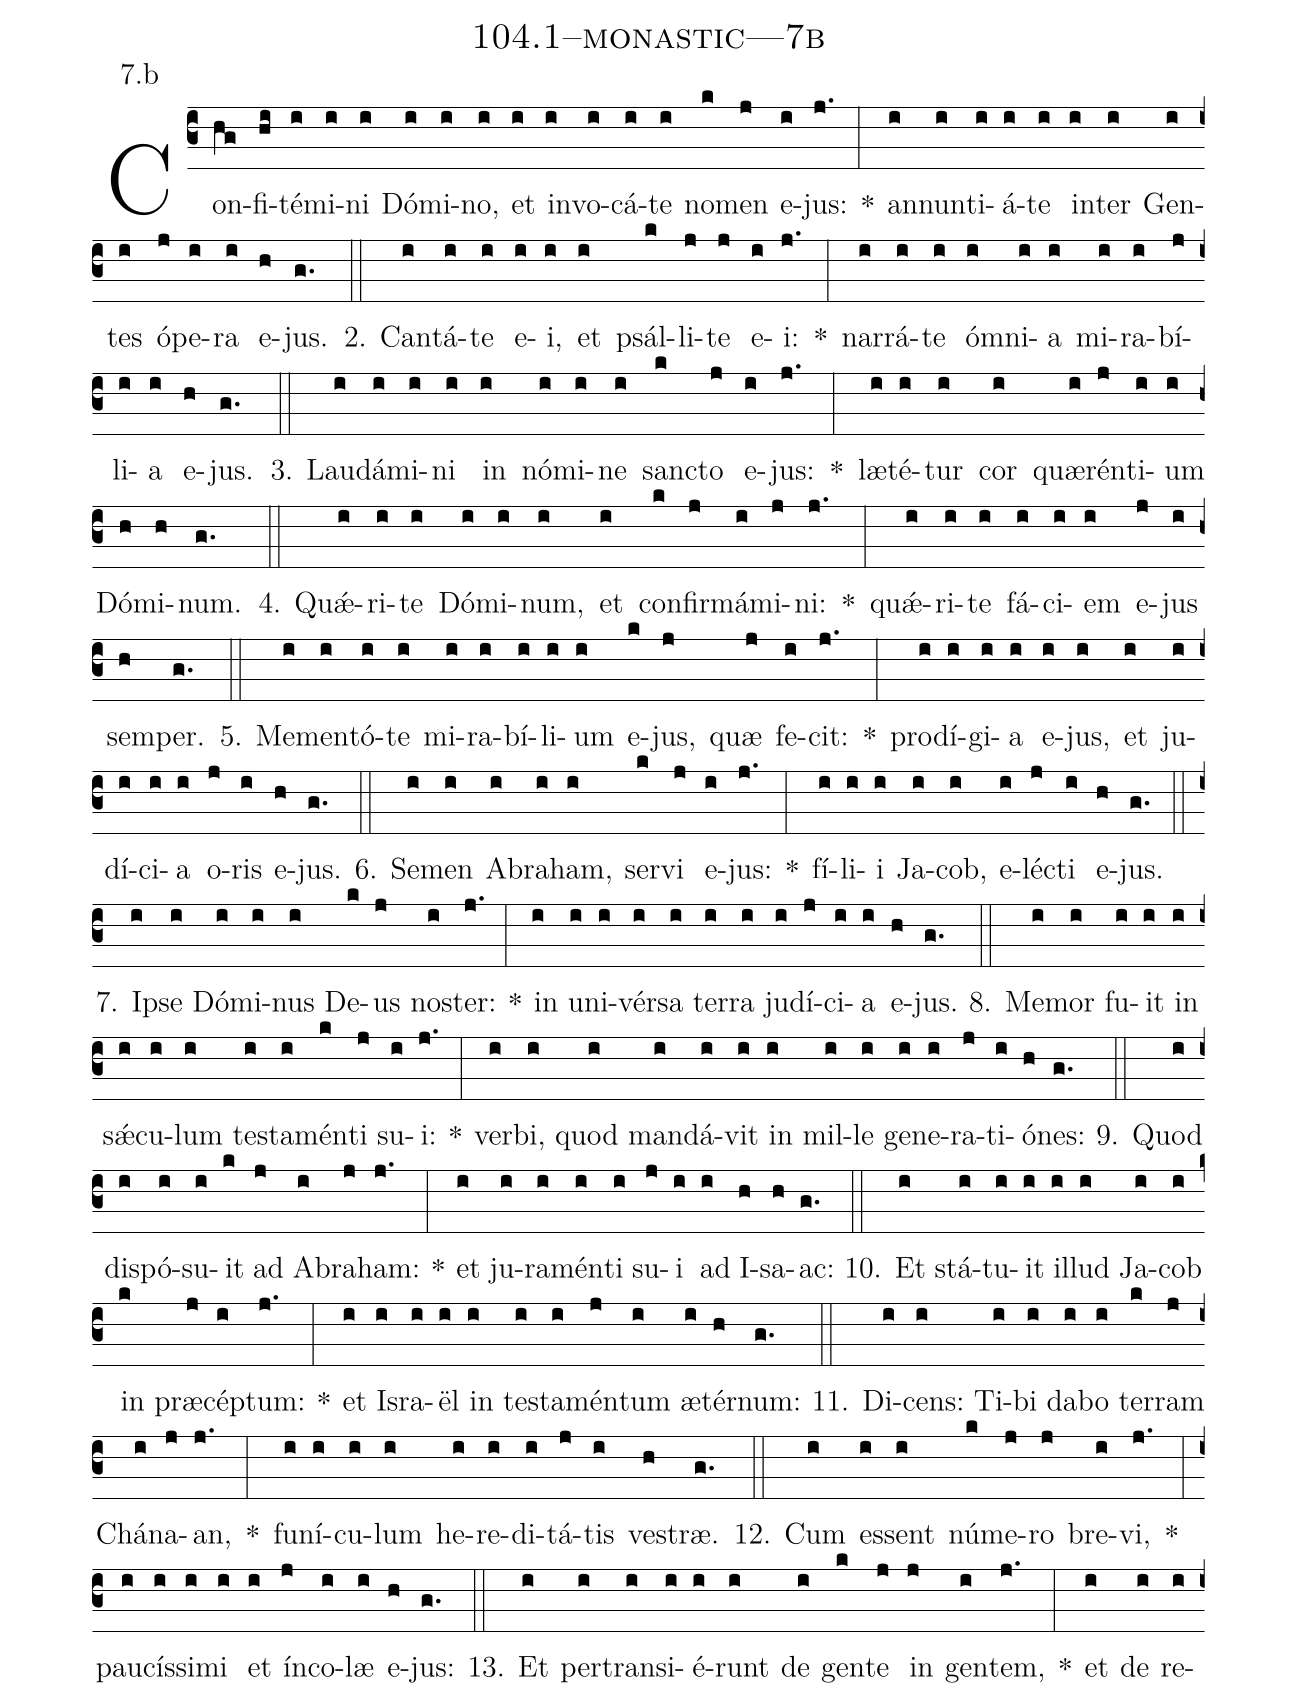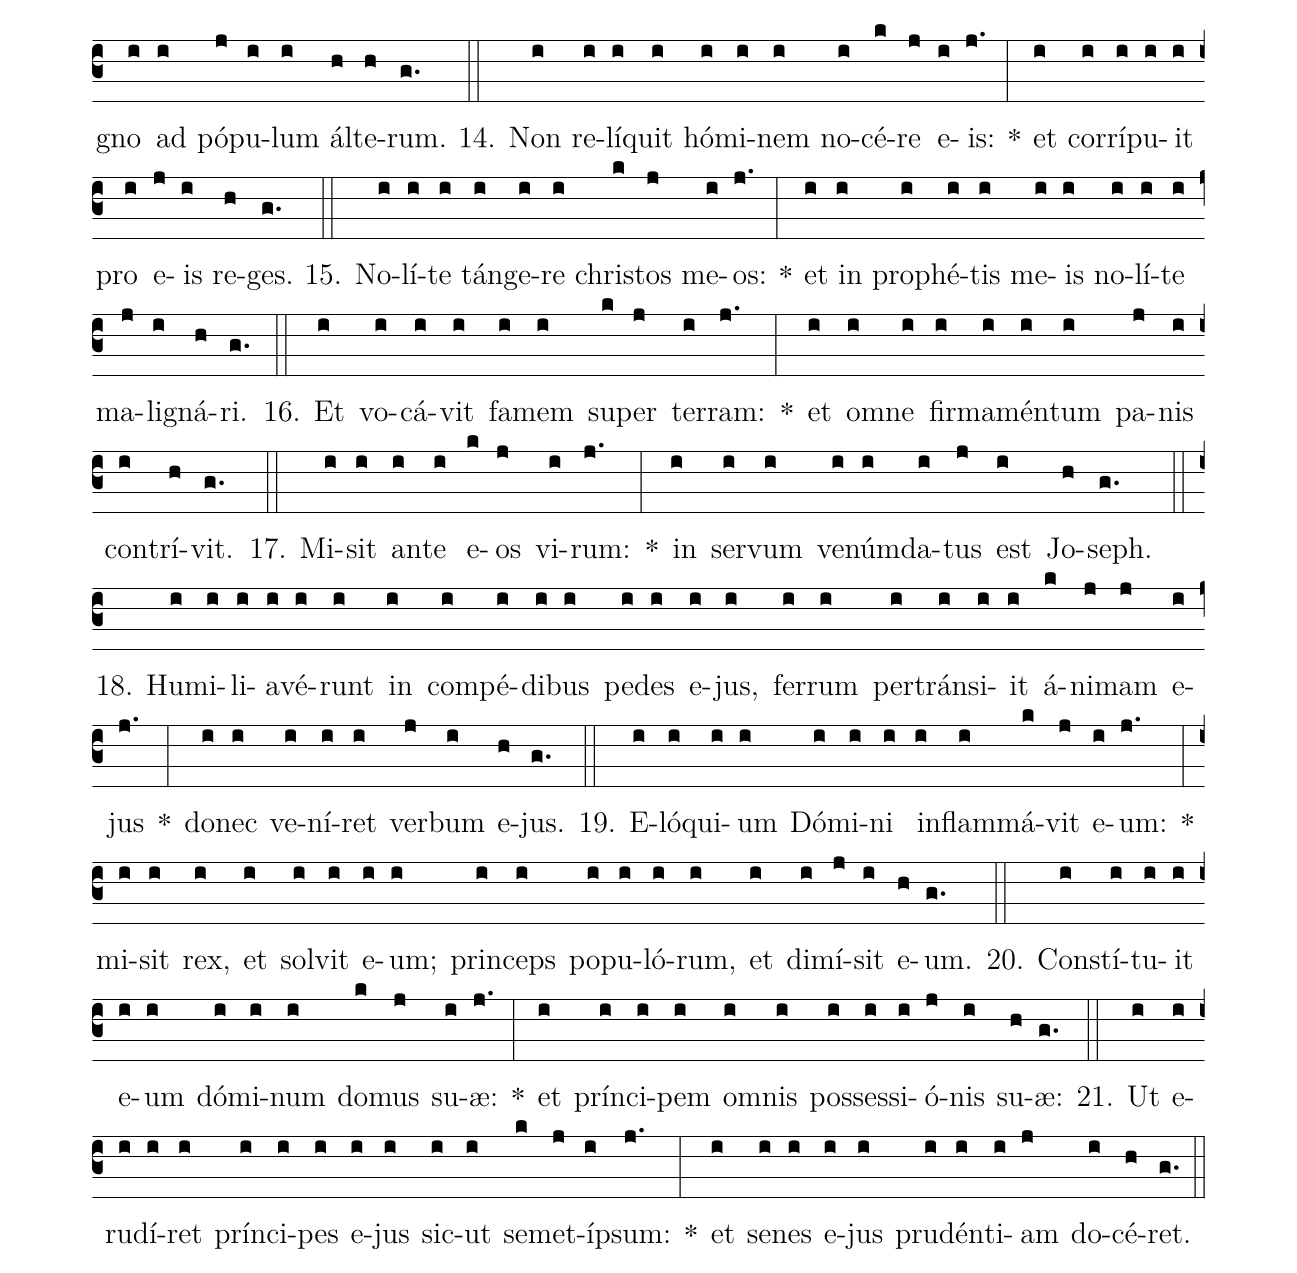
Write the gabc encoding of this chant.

name: 104.1--monastic---7b;
annotation: 7.b;
%%
(c3)Con(hg)fi(hi)té(i)mi(i)ni(i) Dó(i)mi(i)no,(i) et(i) in(i)vo(i)cá(i)te(i) no(k)men(j) e(i)jus:(j.) *(:) an(i)nun(i)ti(i)á(i)te(i) in(i)ter(i) Gen(i)tes(i) ó(j)pe(i)ra(i) e(h)jus.(g.) (::)
2. Can(i)tá(i)te(i) e(i)i,(i) et(i) psál(k)li(j)te(j) e(i)i:(j.) *(:) nar(i)rá(i)te(i) óm(i)ni(i)a(i) mi(i)ra(i)bí(j)li(i)a(i) e(h)jus.(g.) (::)
3. Lau(i)dá(i)mi(i)ni(i) in(i) nó(i)mi(i)ne(i) sanc(k)to(j) e(i)jus:(j.) *(:) læ(i)té(i)tur(i) cor(i) quæ(i)rén(j)ti(i)um(i) Dó(h)mi(h)num.(g.) (::)
4. Quǽ(i)ri(i)te(i) Dó(i)mi(i)num,(i) et(i) con(k)fir(j)má(i)mi(j)ni:(j.) *(:) quǽ(i)ri(i)te(i) fá(i)ci(i)em(i) e(j)jus(i) sem(h)per.(g.) (::)
5. Me(i)men(i)tó(i)te(i) mi(i)ra(i)bí(i)li(i)um(i) e(k)jus,(j) quæ(j) fe(i)cit:(j.) *(:) prod(i)í(i)gi(i)a(i) e(i)jus,(i) et(i) ju(i)dí(i)ci(i)a(i) o(j)ris(i) e(h)jus.(g.) (::)
6. Se(i)men(i) A(i)bra(i)ham,(i) ser(k)vi(j) e(i)jus:(j.) *(:) fí(i)li(i)i(i) Ja(i)cob,(i) e(i)léc(j)ti(i) e(h)jus.(g.) (::)
7. Ip(i)se(i) Dó(i)mi(i)nus(i) De(k)us(j) nos(i)ter:(j.) *(:) in(i) u(i)ni(i)vér(i)sa(i) ter(i)ra(i) ju(i)dí(j)ci(i)a(i) e(h)jus.(g.) (::)
8. Me(i)mor(i) fu(i)it(i) in(i) sǽ(i)cu(i)lum(i) tes(i)ta(i)mén(k)ti(j) su(i)i:(j.) *(:) ver(i)bi,(i) quod(i) man(i)dá(i)vit(i) in(i) mil(i)le(i) ge(i)ne(i)ra(j)ti(i)ó(h)nes:(g.) (::)
9. Quod(i) dis(i)pó(i)su(i)it(k) ad(j) A(i)bra(j)ham:(j.) *(:) et(i) ju(i)ra(i)mén(i)ti(i) su(j)i(i) ad(i) I(h)sa(h)ac:(g.) (::)
10. Et(i) stá(i)tu(i)it(i) il(i)lud(i) Ja(i)cob(i) in(k) præ(j)cép(i)tum:(j.) *(:) et(i) Is(i)ra(i)ël(i) in(i) tes(i)ta(i)mén(j)tum(i) æ(i)tér(h)num:(g.) (::)
11. Di(i)cens:(i) Ti(i)bi(i) da(i)bo(i) ter(k)ram(j) Chá(i)na(j)an,(j.) *(:) fu(i)ní(i)cu(i)lum(i) he(i)re(i)di(i)tá(j)tis(i) ves(h)træ.(g.) (::)
12. Cum(i) es(i)sent(i) nú(k)me(j)ro(j) bre(i)vi,(j.) *(:) pau(i)cís(i)si(i)mi(i) et(i) ín(j)co(i)læ(i) e(h)jus:(g.) (::)
13. Et(i) per(i)trans(i)i(i)é(i)runt(i) de(i) gen(k)te(j) in(j) gen(i)tem,(j.) *(:) et(i) de(i) re(i)gno(i) ad(i) pó(j)pu(i)lum(i) ál(h)te(h)rum.(g.) (::)
14. Non(i) re(i)lí(i)quit(i) hó(i)mi(i)nem(i) no(i)cé(k)re(j) e(i)is:(j.) *(:) et(i) cor(i)rí(i)pu(i)it(i) pro(i) e(j)is(i) re(h)ges.(g.) (::)
15. No(i)lí(i)te(i) tán(i)ge(i)re(i) chris(k)tos(j) me(i)os:(j.) *(:) et(i) in(i) pro(i)phé(i)tis(i) me(i)is(i) no(i)lí(i)te(i) ma(j)li(i)gná(h)ri.(g.) (::)
16. Et(i) vo(i)cá(i)vit(i) fa(i)mem(i) su(k)per(j) ter(i)ram:(j.) *(:) et(i) om(i)ne(i) fir(i)ma(i)mén(i)tum(i) pa(j)nis(i) con(i)trí(h)vit.(g.) (::)
17. Mi(i)sit(i) an(i)te(i) e(k)os(j) vi(i)rum:(j.) *(:) in(i) ser(i)vum(i) ve(i)núm(i)da(i)tus(j) est(i) Jo(h)seph.(g.) (::)
18. Hu(i)mi(i)li(i)a(i)vé(i)runt(i) in(i) com(i)pé(i)di(i)bus(i) pe(i)des(i) e(i)jus,(i) fer(i)rum(i) per(i)tráns(i)i(i)it(i) á(k)ni(j)mam(j) e(i)jus(j.) *(:) do(i)nec(i) ve(i)ní(i)ret(i) ver(j)bum(i) e(h)jus.(g.) (::)
19. E(i)ló(i)qui(i)um(i) Dó(i)mi(i)ni(i) in(i)flam(i)má(k)vit(j) e(i)um:(j.) *(:) mi(i)sit(i) rex,(i) et(i) sol(i)vit(i) e(i)um;(i) prin(i)ceps(i) po(i)pu(i)ló(i)rum,(i) et(i) di(i)mí(j)sit(i) e(h)um.(g.) (::)
20. Con(i)stí(i)tu(i)it(i) e(i)um(i) dó(i)mi(i)num(i) do(k)mus(j) su(i)æ:(j.) *(:) et(i) prín(i)ci(i)pem(i) om(i)nis(i) pos(i)ses(i)si(i)ó(j)nis(i) su(h)æ:(g.) (::)
21. Ut(i) e(i)ru(i)dí(i)ret(i) prín(i)ci(i)pes(i) e(i)jus(i) sic(i)ut(i) se(k)met(j)íp(i)sum:(j.) *(:) et(i) se(i)nes(i) e(i)jus(i) pru(i)dén(i)ti(i)am(j) do(i)cé(h)ret.(g.) (::)
